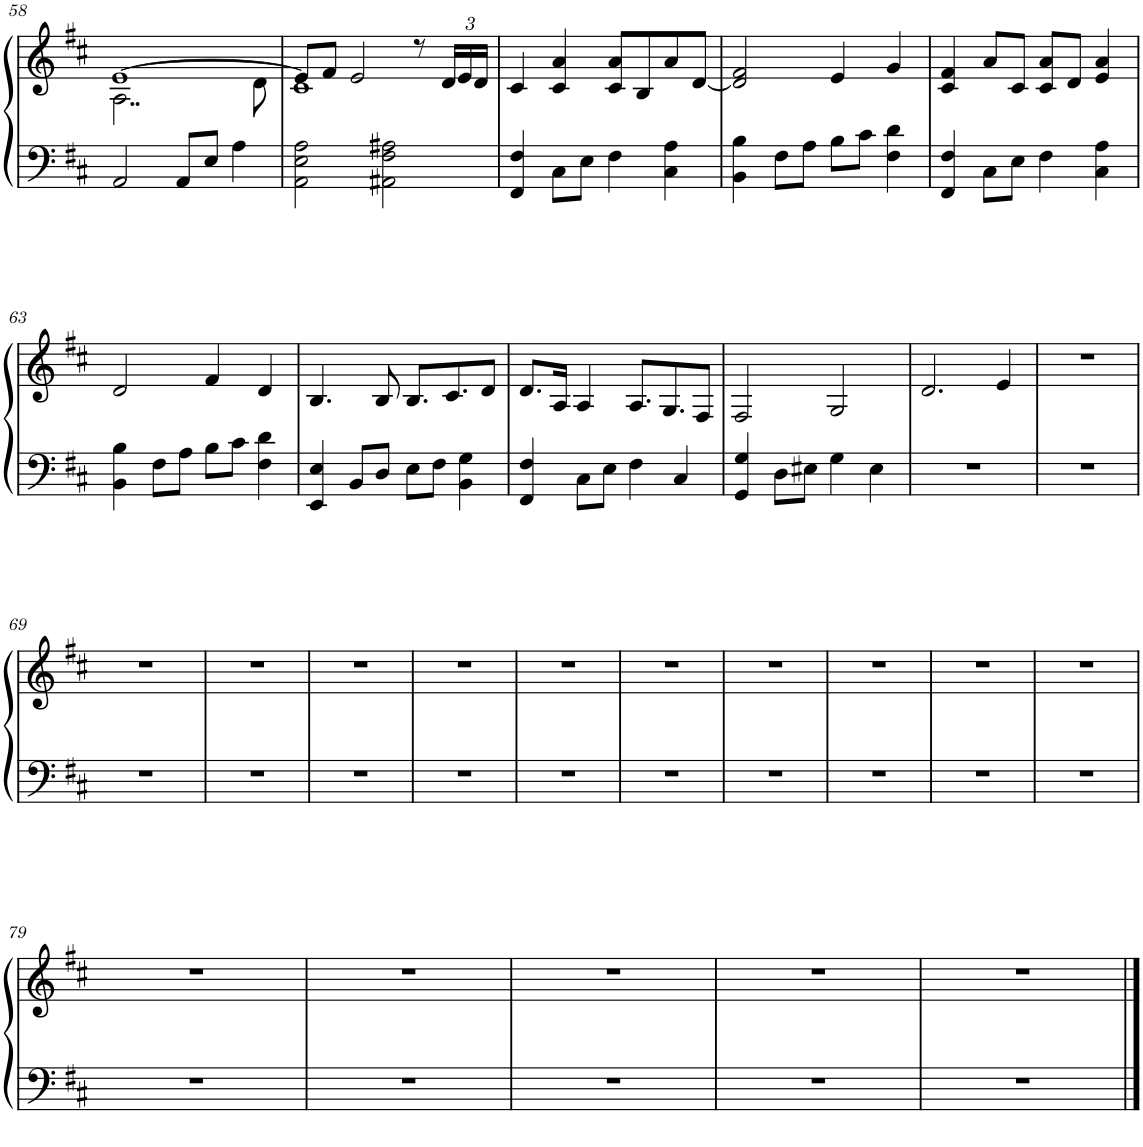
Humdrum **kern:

**kern	**kern
*part1	*part1
*staff2	*staff1
*I"Piano	*
*I'Pno.	*
!!LO:PB:g=z
*clefF4	*clefG2
*k[f#c#]	*k[f#c#]
*M4/4	*M4/4
=58	=58
*	*^
2AA/	[1e	2..A\
8AA/L	.	.
8E/J	.	.
4A\	.	.
.	.	8d\
=59	=59	=59
2AA\ 2E\ 2A\	8e/L]	1c#
.	8f#/J	.
.	2e/	.
2AA#X\ 2F#\ 2A#X\	.	.
.	8r	.
*	*Xbrackettup	*
.	24d/LL	.
.	24e/	.
.	24d/JJ	.
*	*v	*v
=60	=60
4FF#/ 4F#/	4c#/
8C#\L	4c#/ 4a/
8E\J	.
4F#\	8c#/ 8a/L
.	8B/
4C#\ 4A\	8a/
.	[8d/J
=61	=61
4BB\ 4B\	2d/] 2f#/
8F#\L	.
8A\J	.
8B\L	4e/
8c#\J	.
4F#\ 4d\	4g/
=62	=62
4FF#/ 4F#/	4c#/ 4f#/
8C#\L	8a/L
8E\J	8c#/J
4F#\	8c#/ 8a/L
.	8d/J
4C#\ 4A\	4e/ 4a/
!!LO:LB:g=z
=63	=63
4BB\ 4B\	2d/
8F#\L	.
8A\J	.
8B\L	4f#/
8c#\J	.
4F#\ 4d\	4d/
=64	=64
4EE/ 4E/	4.B/
8BB/L	.
8D/J	8B/
8E\L	8.B/L
8F#\J	.
.	8.c#/
4BB\ 4G\	.
.	8d/J
=65	=65
4FF#/ 4F#/	8.d/L
.	16A/Jk
8C#\L	4A/
8E\J	.
4F#\	8.A/L
.	8.G/
4C#/	.
.	8F#/J
=66	=66
4GG/ 4G/	2F#/
8D\L	.
8E#X\J	.
4G\	2G/
4E#\	.
=67	=67
1r	2.d/
.	4e/
=68	=68
1r	1r
!!LO:LB:g=z
=69	=69
1r	1r
=70	=70
1r	1r
=71	=71
1r	1r
=72	=72
1r	1r
=73	=73
1r	1r
=74	=74
1r	1r
=75	=75
1r	1r
=76	=76
1r	1r
=77	=77
1r	1r
=78	=78
1r	1r
!!LO:LB:g=z
=79	=79
1r	1r
=80	=80
1r	1r
=81	=81
1r	1r
=82	=82
1r	1r
=83	=83
1r	1r
==	==
*-	*-
